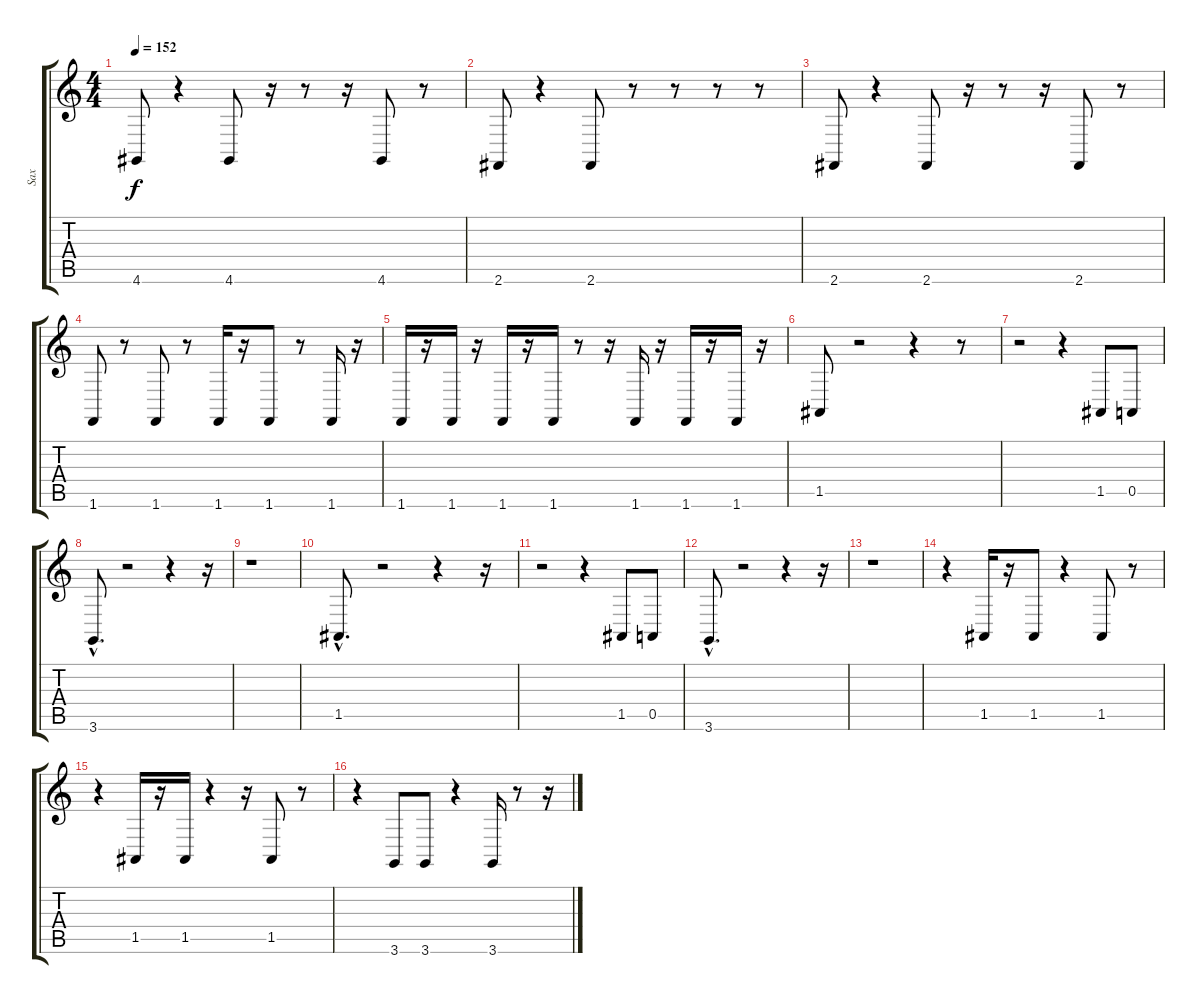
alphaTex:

\track ("Sax" "Sax") {instrument sopranosax}
\staff {score tabs}
\tuning (E4 B3 G3 D3 A2 E2) {hide}
\ts (4 4)
\tempo 152
\clef g2
\ks c
4.6.8{dy f} r.4 4.6.8 r.16 r.8 r.16 4.6.8 r.8 |
2.6.8 r.4 2.6.8 r.8 r.8 r.8 r.8 |
2.6.8 r.4 2.6.8 r.16 r.8 r.16 2.6.8 r.8 |
1.6.8 r.8 1.6.8 r.8 1.6.16 r.16 1.6.8 r.8 1.6.16 r.16 |
1.6.16 r.16 1.6.16 r.16 1.6.16 r.16 1.6.16 r.8 r.16 1.6.16 r.16 1.6.16 r.16 1.6.16 r.16 |
1.5.8 r.2 r.4 r.8 |
r.2 r.4 1.5.8 0.5.8 |
3.6{hac}.8{d} r.2 r.4 r.16 |
r.1 |
1.5{hac}.8{d} r.2 r.4 r.16 |
r.2 r.4 1.5.8 0.5.8 |
3.6{hac}.8{d} r.2 r.4 r.16 |
r.1 |
r.4 1.5.16 r.16 1.5.8 r.4 1.5.8 r.8 |
r.4 1.5.16 r.16 1.5.16 r.4 r.16 1.5.8 r.8 |
r.4 3.6.8 3.6.8 r.4 3.6.16 r.8 r.16
